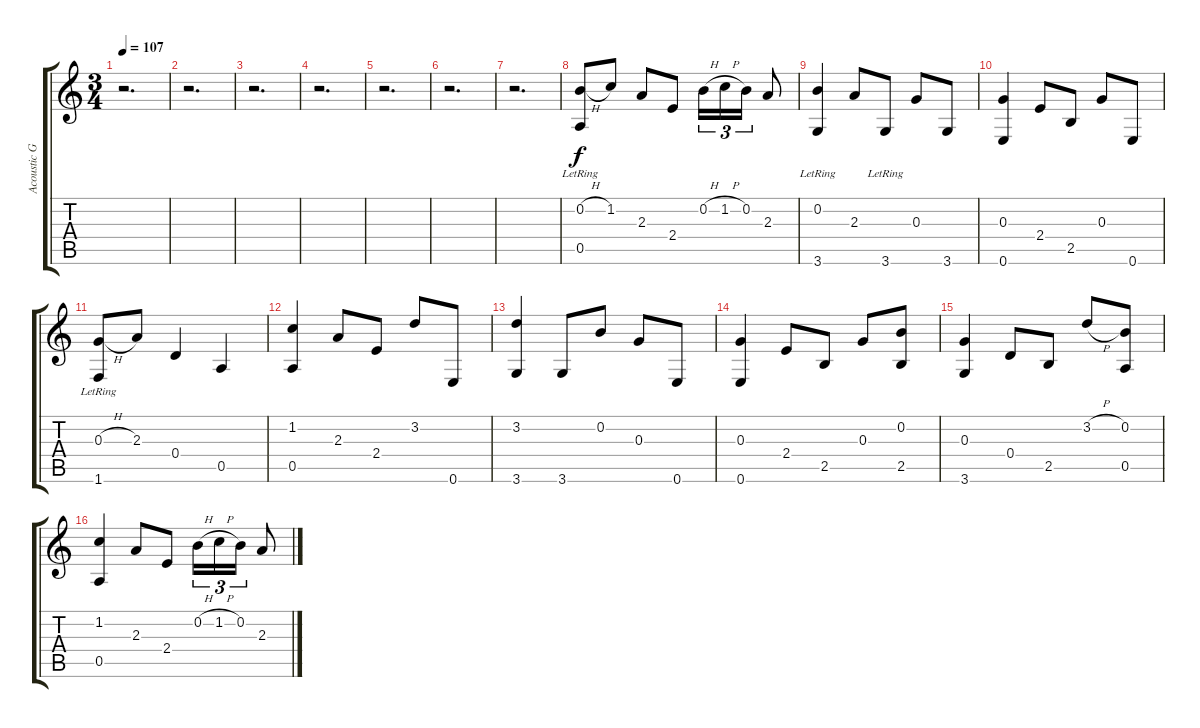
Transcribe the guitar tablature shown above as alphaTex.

\track ("Acoustic Guitar" "Acoustic G") {instrument acousticguitarsteel}
\staff {score tabs}
\tuning (E4 B3 G3 D3 A2 E2) {hide}
\ts (3 4)
\tempo 107
\clef g2
\ks c
r.2{d dy f} |
r.2{d} |
r.2{d} |
r.2{d} |
r.2{d} |
r.2{d} |
r.2{d} |
(0.2{h} 0.5{lr}).8{volume 13} 1.2.8 2.3.8 2.4.8 0.2{h}.16{tu (3 2)} 1.2{h}.16{tu (3 2)} 0.2.16{tu (3 2)} 2.3.8 |
(0.2 3.6{lr}).4 2.3.8 3.6{lr}.8 0.3.8 3.6.8 |
(0.3 0.6).4 2.4.8 2.5.8 0.3.8 0.6.8 |
(0.3{h} 1.6{lr}).8 2.3.8 0.4.4 0.5.4 |
(1.2 0.5).4 2.3.8 2.4.8 3.2.8 0.6.8 |
(3.2 3.6).4 3.6.8 0.2.8 0.3.8 0.6.8 |
(0.3 0.6).4 2.4.8 2.5.8 0.3.8 (0.2 2.5).8 |
(0.3 3.6).4 0.4.8 2.5.8 3.2{h}.8 (0.2 0.5).8 |
(1.2 0.5).4 2.3.8 2.4.8 0.2{h}.16{tu (3 2)} 1.2{h}.16{tu (3 2)} 0.2.16{tu (3 2)} 2.3.8
